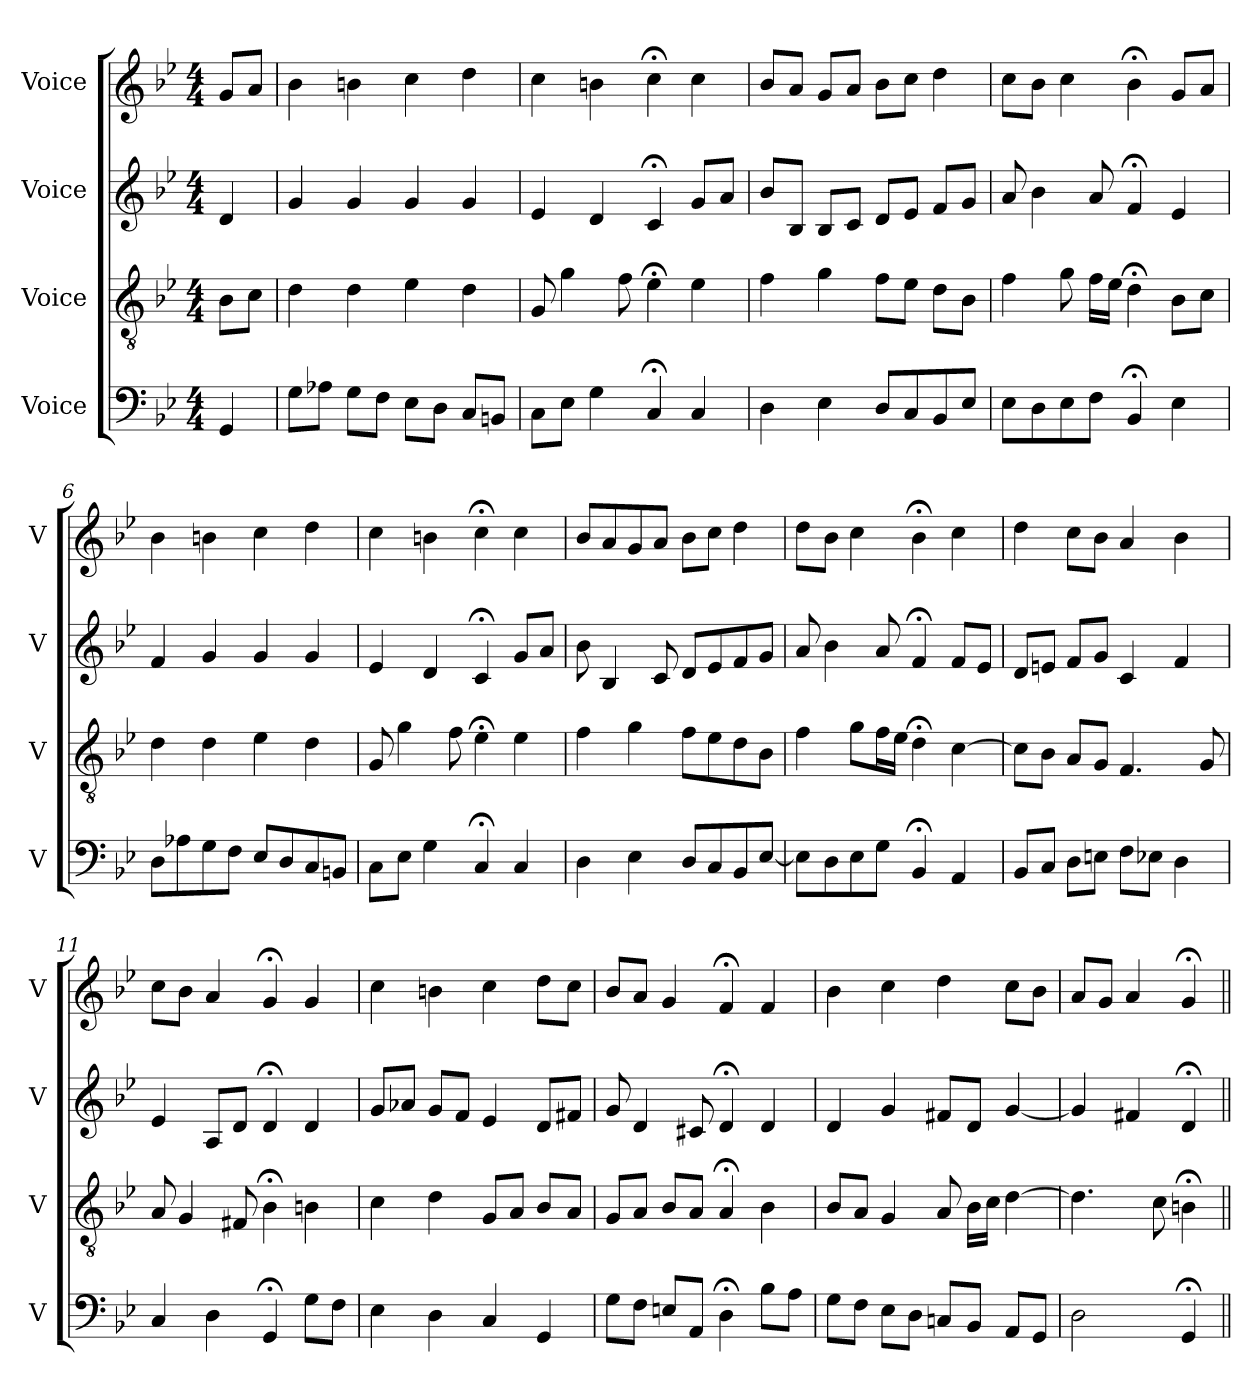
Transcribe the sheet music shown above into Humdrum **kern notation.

**kern	**kern	**kern	**kern
*part4	*part3	*part2	*part1
*staff4	*staff3	*staff2	*staff1
*I"Voice	*I"Voice	*I"Voice	*I"Voice
*I'V	*I'V	*I'V	*I'V
*clefF4	*clefGv2	*clefG2	*clefG2
*k[b-e-]	*k[b-e-]	*k[b-e-]	*k[b-e-]
*M4/4	*M4/4	*M4/4	*M4/4
=	=	=	=
4GG	8B-L	4d	8gL
.	8cJ	.	8aJ
=2	=2	=2	=2
8GL	4d	4g	4b-
8A-XJ	.	.	.
8GL	4d	4g	4bn
8FJ	.	.	.
8E-L	4e-	4g	4cc
8DJ	.	.	.
8CL	4d	4g	4dd
8BBnJ	.	.	.
=3	=3	=3	=3
8CL	8G	4e-	4cc
8E-J	4g	.	.
4G	.	4d	4bn
.	8f	.	.
4C;<	4e-;<	4c;<	4cc;<
4C	4e-	8gL	4cc
.	.	8aJ	.
=4	=4	=4	=4
4D	4f	8b-L	8b-L
.	.	8B-J	8aJ
4E-	4g	8B-L	8gL
.	.	8cJ	8aJ
8DL	8fL	8dL	8b-L
8C	8e-J	8e-J	8ccJ
8BB-	8dL	8fL	4dd
8E-J	8B-J	8gJ	.
=5	=5	=5	=5
8E-L	4f	8a	8ccL
8D	.	4b-	8b-J
8E-	8g	.	4cc
8FJ	16fLL	8a	.
.	16e-JJ	.	.
4BB-;<	4d;<	4f;<	4b-;<
4E-	8B-L	4e-	8gL
.	8cJ	.	8aJ
=6	=6	=6	=6
8DL	4d	4f	4b-
8A-X	.	.	.
8G	4d	4g	4bn
8FJ	.	.	.
8E-L	4e-	4g	4cc
8D	.	.	.
8C	4d	4g	4dd
8BBnJ	.	.	.
=7	=7	=7	=7
8CL	8G	4e-	4cc
8E-J	4g	.	.
4G	.	4d	4bn
.	8f	.	.
4C;<	4e-;<	4c;<	4cc;<
4C	4e-	8gL	4cc
.	.	8aJ	.
=8	=8	=8	=8
4D	4f	8b-	8b-L
.	.	4B-	8a
4E-	4g	.	8g
.	.	8c	8aJ
8DL	8fL	8dL	8b-L
8C	8e-	8e-	8ccJ
8BB-	8d	8f	4dd
[8E-J	8B-J	8gJ	.
=9	=9	=9	=9
8E-L]	4f	8a	8ddL
8D	.	4b-	8b-J
8E-	8gL	.	4cc
8GJ	16fL	8a	.
.	16e-JJ	.	.
4BB-;<	4d;<	4f;<	4b-;<
4AA	[4c	8fL	4cc
.	.	8e-J	.
=10	=10	=10	=10
8BB-L	8cL]	8dL	4dd
8CJ	8B-J	8enJ	.
8DL	8AL	8fL	8ccL
8EnJ	8GJ	8gJ	8b-J
8FL	4.F	4c	4a
8E-XJ	.	.	.
4D	.	4f	4b-
.	8G	.	.
=11	=11	=11	=11
4C	8A	4e-	8ccL
.	4G	.	8b-J
4D	.	8AL	4a
.	8F#X	8dJ	.
4GG;<	4B-;<	4d;<	4g;<
8GL	4Bn	4d	4g
8FJ	.	.	.
=12	=12	=12	=12
4E-	4c	8gL	4cc
.	.	8a-XJ	.
4D	4d	8gL	4bn
.	.	8fJ	.
4C	8GL	4e-	4cc
.	8AJ	.	.
4GG	8B-L	8dL	8ddL
.	8AJ	8f#XJ	8ccJ
=13	=13	=13	=13
8GL	8GL	8g	8b-L
8FJ	8AJ	4d	8aJ
8EnL	8B-L	.	4g
8AAJ	8AJ	8c#X	.
4D;<	4A;<	4d;<	4f;<
8B-L	4B-	4d	4f
8AJ	.	.	.
=14	=14	=14	=14
8GL	8B-L	4d	4b-
8FJ	8AJ	.	.
8E-L	4G	4g	4cc
8DJ	.	.	.
8CnL	8A	8f#XL	4dd
8BB-J	16B-LL	8dJ	.
.	16cJJ	.	.
8AAL	[4d	[4g	8ccL
8GGJ	.	.	8b-J
=15	=15	=15	=15
2D	4.d]	4g]	8aL
.	.	.	8gJ
.	.	4f#X	4a
.	8c	.	.
4GG;<	4Bn;<	4d;<	4g;<
=||	=||	=||	=||
*-	*-	*-	*-
